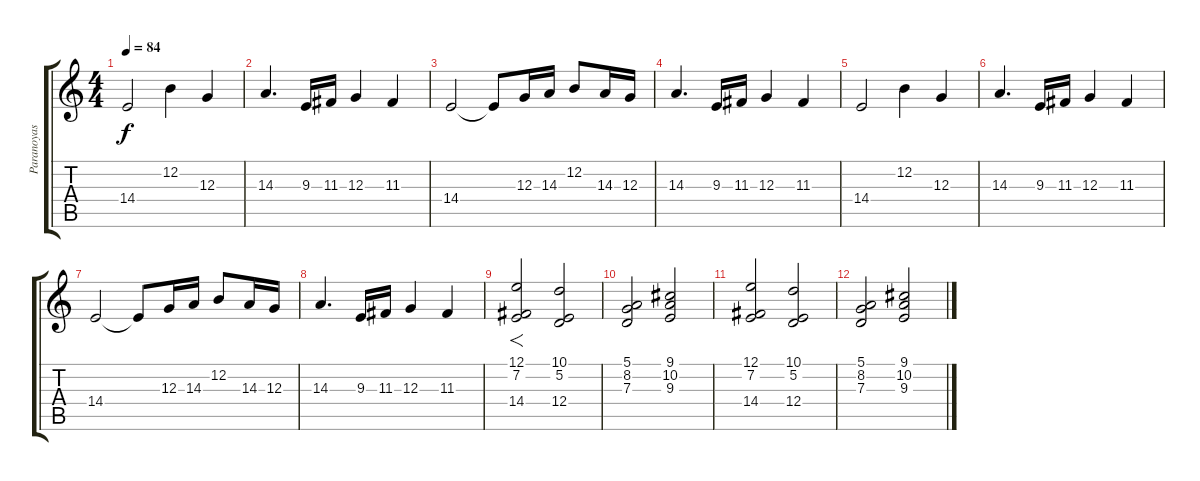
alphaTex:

\track ("Paranoyas de fondo" "Paranoyas ") {instrument stringensemble1}
\staff {score tabs}
\tuning (E4 B3 G3 D3 A2 E2) {hide}
\ts (4 4)
\tempo 84
\clef g2
\ks c
14.4.2{dy f} 12.2.4 12.3.4 |
14.3.4{d} 9.3.16 11.3.16 12.3.4 11.3.4 |
14.4.2 14.4{t}.8 12.3.16 14.3.16 12.2.8 14.3.16 12.3.16 |
14.3.4{d} 9.3.16 11.3.16 12.3.4 11.3.4 |
14.4.2 12.2.4 12.3.4 |
14.3.4{d} 9.3.16 11.3.16 12.3.4 11.3.4 |
14.4.2 14.4{t}.8 12.3.16 14.3.16 12.2.8 14.3.16 12.3.16 |
14.3.4{d} 9.3.16 11.3.16 12.3.4 11.3.4 |
(12.1 7.2 14.4).2{f} (10.1 5.2 12.4).2 |
(5.1 8.2 7.3).2 (9.1 10.2 9.3).2 |
(12.1 7.2 14.4).2 (10.1 5.2 12.4).2 |
(5.1 8.2 7.3).2 (9.1 10.2 9.3).2
